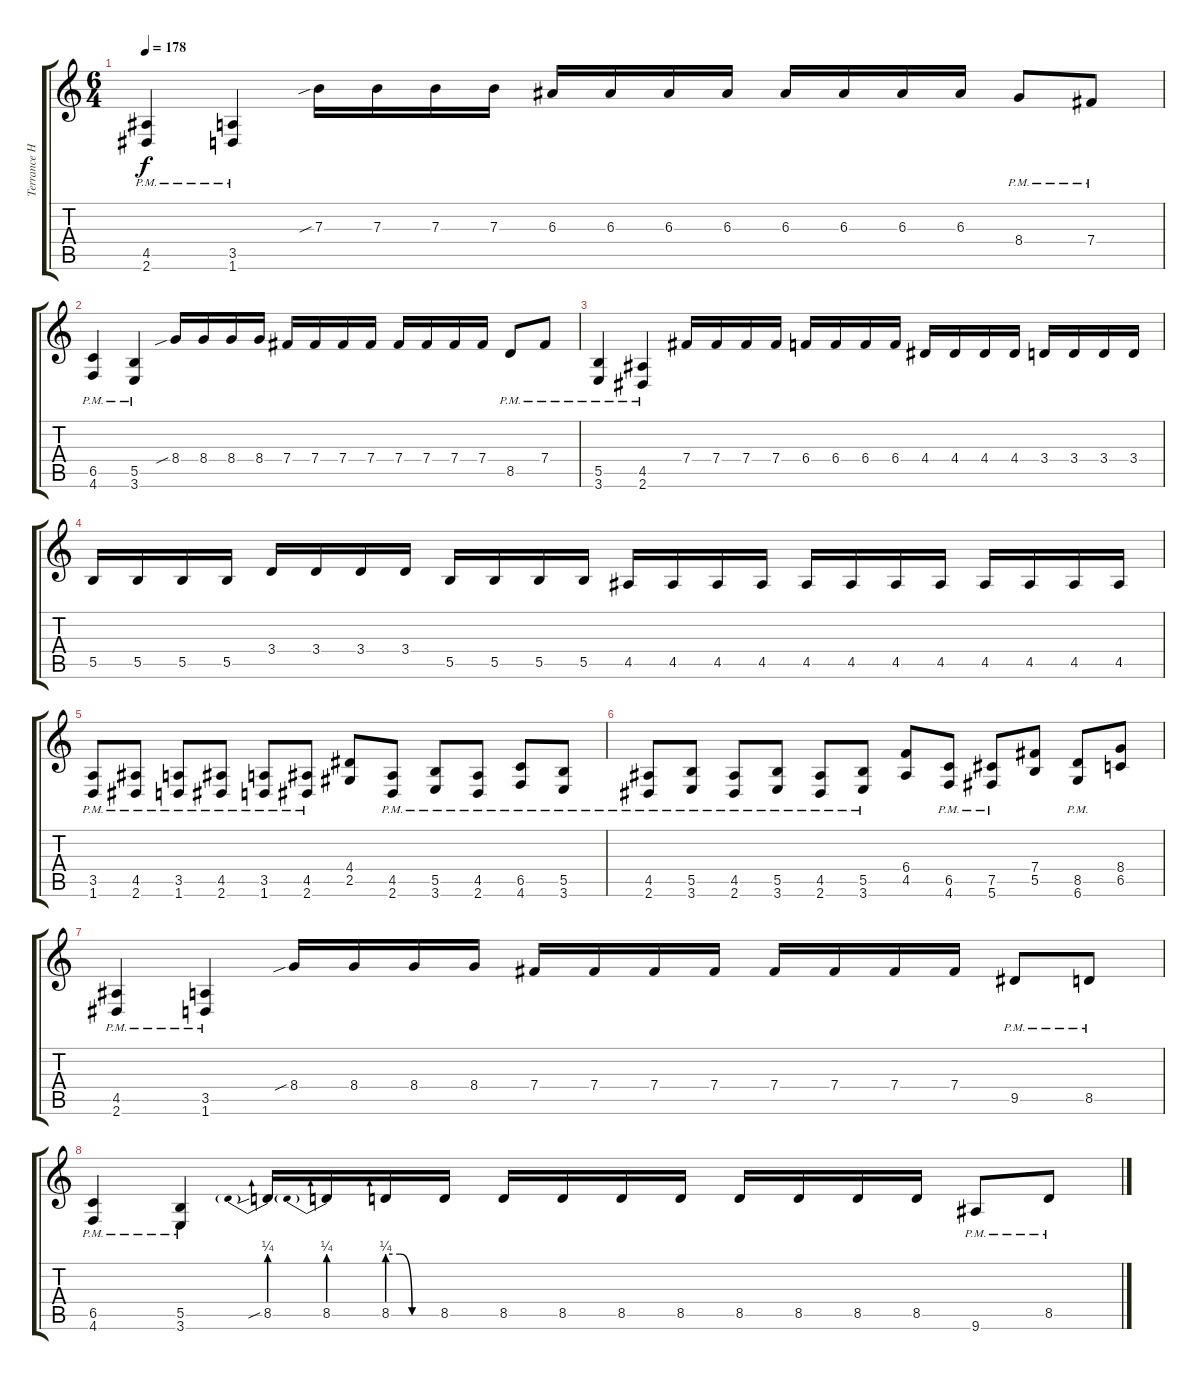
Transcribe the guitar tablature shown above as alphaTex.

\track ("Terrance Hobbs" "Terrance H") {instrument distortionguitar}
\staff {score tabs}
\tuning (Db4 Ab3 E3 B2 Gb2 Db2) {hide}
\ts (6 4)
\tempo 178
\clef g2
\ks c
(4.5{pm} 2.6{pm}).4{dy f} (3.5{pm} 1.6{pm}).4 7.3{sib}.16 7.3.16 7.3.16 7.3.16 6.3.16 6.3.16 6.3.16 6.3.16 6.3.16 6.3.16 6.3.16 6.3.16 8.4{pm}.8 7.4{pm}.8 |
(6.5{pm} 4.6{pm}).4 (5.5{pm} 3.6{pm}).4 8.4{sib}.16 8.4.16 8.4.16 8.4.16 7.4.16 7.4.16 7.4.16 7.4.16 7.4.16 7.4.16 7.4.16 7.4.16 8.5{pm}.8 7.4{pm}.8 |
(5.5{pm} 3.6{pm}).4 (4.5{pm} 2.6{pm}).4 7.4.16 7.4.16 7.4.16 7.4.16 6.4.16 6.4.16 6.4.16 6.4.16 4.4.16 4.4.16 4.4.16 4.4.16 3.4.16 3.4.16 3.4.16 3.4.16 |
5.5.16 5.5.16 5.5.16 5.5.16 3.4.16 3.4.16 3.4.16 3.4.16 5.5.16 5.5.16 5.5.16 5.5.16 4.5.16 4.5.16 4.5.16 4.5.16 4.5.16 4.5.16 4.5.16 4.5.16 4.5.16 4.5.16 4.5.16 4.5.16 |
(3.5{pm} 1.6{pm}).8 (4.5{pm} 2.6{pm}).8 (3.5{pm} 1.6{pm}).8 (4.5{pm} 2.6{pm}).8 (3.5{pm} 1.6{pm}).8 (4.5{pm} 2.6{pm}).8 (4.4 2.5).8 (4.5{pm} 2.6{pm}).8 (5.5{pm} 3.6{pm}).8 (4.5{pm} 2.6{pm}).8 (6.5{pm} 4.6{pm}).8 (5.5{pm} 3.6{pm}).8 |
(4.5{pm} 2.6{pm}).8 (5.5{pm} 3.6{pm}).8 (4.5{pm} 2.6{pm}).8 (5.5{pm} 3.6{pm}).8 (4.5{pm} 2.6{pm}).8 (5.5{pm} 3.6{pm}).8 (6.4 4.5).8 (6.5{pm} 4.6{pm}).8 (7.5{pm} 5.6{pm}).8 (7.4 5.5).8 (8.5{pm} 6.6{pm}).8 (8.4 6.5).8 |
(4.5{pm} 2.6{pm}).4 (3.5{pm} 1.6{pm}).4 8.4{sib}.16 8.4.16 8.4.16 8.4.16 7.4.16 7.4.16 7.4.16 7.4.16 7.4.16 7.4.16 7.4.16 7.4.16 9.5{pm}.8 8.5{pm}.8 |
(6.5{pm} 4.6{pm}).4 (5.5{pm} 3.6{pm}).4 8.5{be (prebend 0 1 60 1) sib}.16 8.5{be (prebend 0 1 60 1)}.16 8.5{be (custom 0 1 15 1 30 0 60 0)}.16 8.5.16 8.5.16 8.5.16 8.5.16 8.5.16 8.5.16 8.5.16 8.5.16 8.5.16 9.6{pm}.8 8.5{pm}.8
